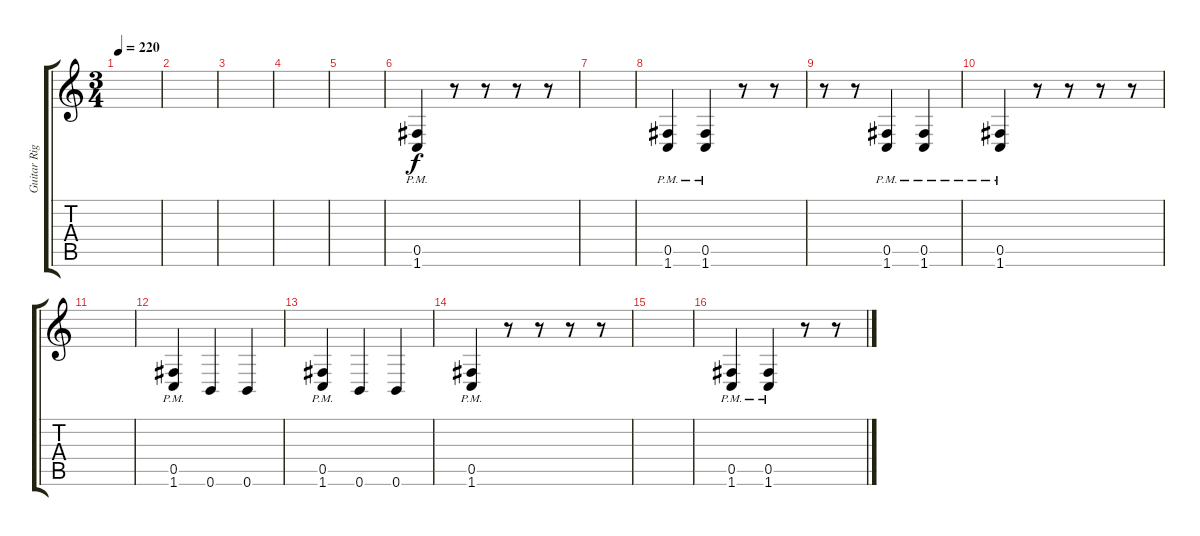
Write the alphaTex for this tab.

\track ("Guitar Right" "Guitar Rig") {instrument overdrivenguitar}
\staff {score tabs}
\tuning (Db4 Ab3 E3 B2 Gb2 B1) {hide}
\ts (3 4)
\tempo 220
\clef g2
\ks c
|
|
|
|
|
(0.5{pm} 1.6{pm}).4 r.8 r.8 r.8 r.8 |
|
(0.5{pm} 1.6{pm}).4 (0.5{pm} 1.6{pm}).4 r.8 r.8 |
r.8 r.8 (0.5{pm} 1.6{pm}).4 (0.5{pm} 1.6{pm}).4 |
(0.5{pm} 1.6{pm}).4 r.8 r.8 r.8 r.8 |
|
(0.5{pm} 1.6{pm}).4 0.6.4 0.6.4 |
(0.5{pm} 1.6{pm}).4 0.6.4 0.6.4 |
(0.5{pm} 1.6{pm}).4 r.8 r.8 r.8 r.8 |
|
(0.5{pm} 1.6{pm}).4 (0.5{pm} 1.6{pm}).4 r.8 r.8
